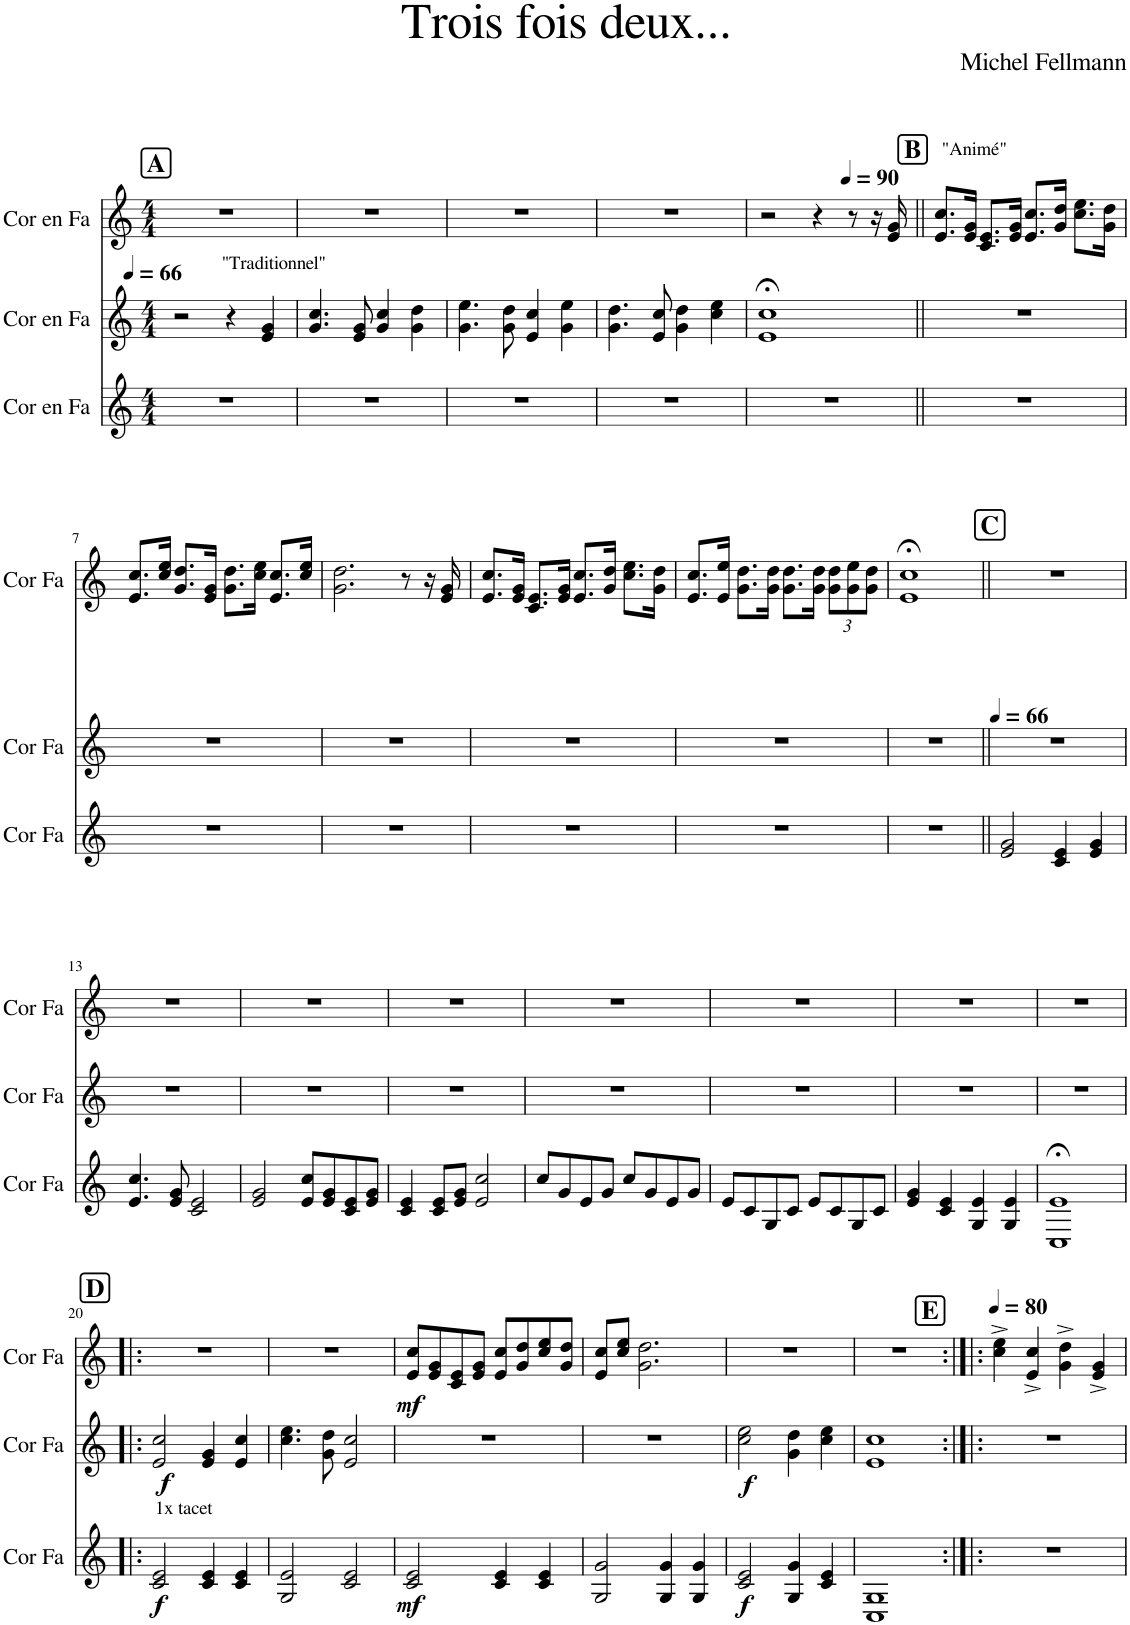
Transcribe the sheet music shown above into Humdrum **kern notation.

**kern	**dynam	**kern	**dynam	**kern	**dynam
*part3	*part3	*part2	*part2	*part1	*part1
*staff3	*staff3	*staff2	*staff2	*staff1	*staff1
*I"Cor en Fa	*	*I"Cor en Fa	*	*I"Cor en Fa	*
*I'Cor Fa	*	*I'Cor Fa	*	*I'Cor Fa	*
*clefG2	*	*clefG2	*	*clefG2	*
*Trd4c7	*	*Trd4c7	*	*Trd4c7	*
*k[]	*	*k[]	*	*k[]	*
*M4/4	*	*M4/4	*	*M4/4	*
*MM66	*	*MM66	*	*MM66	*
!!LO:REH:place=s1:a:B:cj:fs=14:t=A
=1	=1	=1	=1	=1	=1
!	!	!LO:TX:a:t="Traditionnel"	!	!	!
1r	.	2r	.	1r	.
.	.	4r	.	.	.
.	.	4e/ 4g/	.	.	.
=2	=2	=2	=2	=2	=2
1r	.	4.g/ 4.cc/	.	1r	.
.	.	8e/ 8g/	.	.	.
.	.	4g/ 4cc/	.	.	.
.	.	4g\ 4dd\	.	.	.
=3	=3	=3	=3	=3	=3
1r	.	4.g\ 4.ee\	.	1r	.
.	.	8g\ 8dd\	.	.	.
.	.	4e/ 4cc/	.	.	.
.	.	4g\ 4ee\	.	.	.
=4	=4	=4	=4	=4	=4
1r	.	4.g\ 4.dd\	.	1r	.
.	.	8e/ 8cc/	.	.	.
.	.	4g\ 4dd\	.	.	.
.	.	4cc\ 4ee\	.	.	.
=5	=5	=5	=5	=5	=5
1r	.	1e;< 1cc;<	.	2r	.
.	.	.	.	4r	.
.	.	.	.	8r	.
.	.	.	.	16r	.
*	*	*	*	*MM90	*
.	.	.	.	16e/ 16g/	.
!!LO:REH:place=s1:a:B:cj:fs=14:t=B
=6||	=6||	=6||	=6||	=6||	=6||
1r	.	1r	.	8.e/ 8.cc/L	.
!	!	!	!	!LO:TX:a:t="Animé"	!
.	.	.	.	16e/ 16g/Jk	.
.	.	.	.	8.c/ 8.e/L	.
.	.	.	.	16e/ 16g/Jk	.
.	.	.	.	8.e/ 8.cc/L	.
.	.	.	.	16g/ 16dd/Jk	.
.	.	.	.	8.cc\ 8.ee\L	.
.	.	.	.	16g\ 16dd\Jk	.
!!LO:LB:g=z
=7	=7	=7	=7	=7	=7
1r	.	1r	.	8.e/ 8.cc/L	.
.	.	.	.	16cc/ 16ee/Jk	.
.	.	.	.	8.g/ 8.dd/L	.
.	.	.	.	16e/ 16g/Jk	.
.	.	.	.	8.g\ 8.dd\L	.
.	.	.	.	16cc\ 16ee\Jk	.
.	.	.	.	8.e/ 8.cc/L	.
.	.	.	.	16cc/ 16ee/Jk	.
=8	=8	=8	=8	=8	=8
1r	.	1r	.	2.g\ 2.dd\	.
.	.	.	.	8r	.
.	.	.	.	16r	.
.	.	.	.	16e/ 16g/	.
=9	=9	=9	=9	=9	=9
1r	.	1r	.	8.e/ 8.cc/L	.
.	.	.	.	16e/ 16g/Jk	.
.	.	.	.	8.c/ 8.e/L	.
.	.	.	.	16e/ 16g/Jk	.
.	.	.	.	8.e/ 8.cc/L	.
.	.	.	.	16g/ 16dd/Jk	.
.	.	.	.	8.cc\ 8.ee\L	.
.	.	.	.	16g\ 16dd\Jk	.
=10	=10	=10	=10	=10	=10
1r	.	1r	.	8.e/ 8.cc/L	.
.	.	.	.	16e/ 16ee/Jk	.
.	.	.	.	8.g\ 8.dd\L	.
.	.	.	.	16g\ 16dd\Jk	.
.	.	.	.	8.g\ 8.dd\L	.
.	.	.	.	16g\ 16dd\Jk	.
*	*	*	*	*Xbrackettup	*
.	.	.	.	12g\ 12dd\L	.
.	.	.	.	12g\ 12ee\	.
.	.	.	.	12g\ 12dd\J	.
=11	=11	=11	=11	=11	=11
1r	.	1r	.	1e;< 1cc;<	.
=12||	=12||	=12||	=12||	=12||	=12||
!!LO:REH:place=s1:a:B:cj:fs=14:t=C
*	*	*	*	*MM66	*
2e/ 2g/	.	1r	.	1r	.
4c/ 4e/	.	.	.	.	.
4e/ 4g/	.	.	.	.	.
!!LO:LB:g=z
=13	=13	=13	=13	=13	=13
4.e/ 4.cc/	.	1r	.	1r	.
8e/ 8g/	.	.	.	.	.
2c/ 2e/	.	.	.	.	.
=14	=14	=14	=14	=14	=14
2e/ 2g/	.	1r	.	1r	.
8e/ 8cc/L	.	.	.	.	.
8e/ 8g/	.	.	.	.	.
8c/ 8e/	.	.	.	.	.
8e/ 8g/J	.	.	.	.	.
=15	=15	=15	=15	=15	=15
4c/ 4e/	.	1r	.	1r	.
8c/ 8e/L	.	.	.	.	.
8e/ 8g/J	.	.	.	.	.
2e/ 2cc/	.	.	.	.	.
=16	=16	=16	=16	=16	=16
8cc/L	.	1r	.	1r	.
8g/	.	.	.	.	.
8e/	.	.	.	.	.
8g/J	.	.	.	.	.
8cc/L	.	.	.	.	.
8g/	.	.	.	.	.
8e/	.	.	.	.	.
8g/J	.	.	.	.	.
=17	=17	=17	=17	=17	=17
8e/L	.	1r	.	1r	.
8c/	.	.	.	.	.
8G/	.	.	.	.	.
8c/J	.	.	.	.	.
8e/L	.	.	.	.	.
8c/	.	.	.	.	.
8G/	.	.	.	.	.
8c/J	.	.	.	.	.
=18	=18	=18	=18	=18	=18
4e/ 4g/	.	1r	.	1r	.
4c/ 4e/	.	.	.	.	.
4G/ 4e/	.	.	.	.	.
4G/ 4e/	.	.	.	.	.
=19	=19	=19	=19	=19	=19
1C;< 1e;<	.	1r	.	1r	.
!!LO:LB:g=z
!!LO:REH:place=s1:a:B:cj:fs=14:t=D
=20!|:	=20!|:	=20!|:	=20!|:	=20!|:	=20!|:
!LO:TX:a:t=1x tacet	!	!	!	!	!
!	!LO:DY:b	!	!LO:DY:b	!	!
2c/ 2e/	f	2e/ 2cc/	f	1r	.
4c/ 4e/	.	4e/ 4g/	.	.	.
4c/ 4e/	.	4e/ 4cc/	.	.	.
=21	=21	=21	=21	=21	=21
2G/ 2e/	.	4.cc\ 4.ee\	.	1r	.
.	.	8g\ 8dd\	.	.	.
2c/ 2e/	.	2e/ 2cc/	.	.	.
=22	=22	=22	=22	=22	=22
!	!LO:DY:b	!	!	!	!LO:DY:b
2c/ 2e/	mf	1r	.	8e/ 8cc/L	mf
.	.	.	.	8e/ 8g/	.
.	.	.	.	8c/ 8e/	.
.	.	.	.	8e/ 8g/J	.
4c/ 4e/	.	.	.	8e/ 8cc/L	.
.	.	.	.	8g/ 8dd/	.
4c/ 4e/	.	.	.	8cc/ 8ee/	.
.	.	.	.	8g/ 8dd/J	.
=23	=23	=23	=23	=23	=23
2G/ 2g/	.	1r	.	8e/ 8cc/L	.
.	.	.	.	8cc/ 8ee/J	.
.	.	.	.	2.g\ 2.dd\	.
4G/ 4g/	.	.	.	.	.
4G/ 4g/	.	.	.	.	.
=24	=24	=24	=24	=24	=24
!	!LO:DY:b	!	!LO:DY:b	!	!
2c/ 2e/	f	2cc\ 2ee\	f	1r	.
4G/ 4g/	.	4g\ 4dd\	.	.	.
4c/ 4e/	.	4cc\ 4ee\	.	.	.
=25	=25	=25	=25	=25	=25
1C 1G	.	1e 1cc	.	1r	.
=26:|!|:	=26:|!|:	=26:|!|:	=26:|!|:	=26:|!|:	=26:|!|:
!!LO:REH:place=s1:a:B:cj:fs=14:t=E
*	*	*	*	*MM80	*
1r	.	1r	.	4cc\^ 4ee\^	.
.	.	.	.	4e/^ 4cc/^	.
.	.	.	.	4g\^ 4dd\^	.
.	.	.	.	4e/^ 4g/^	.
=	=	=	=	=	=
*-	*-	*-	*-	*-	*-
